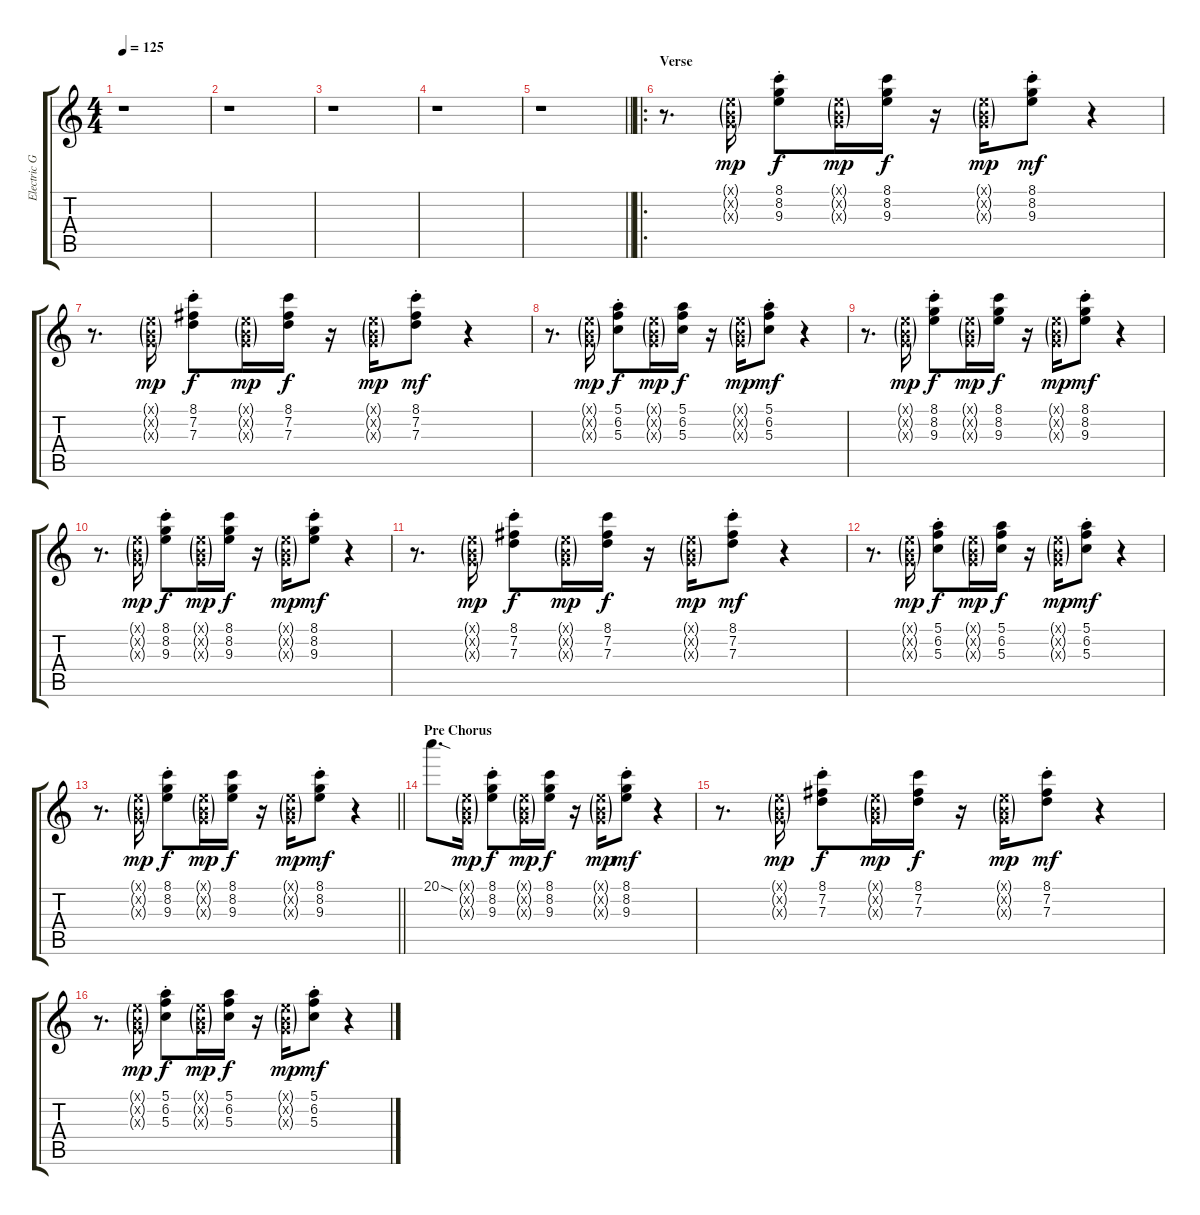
\track ("Electric Guitar" "Electric G") {instrument electricguitarjazz}
\staff {score tabs}
\tuning (E4 B3 G3 D3 A2 E2) {hide}
\ts (4 4)
\tempo 125
\clef g2
\ks c
r.1{dy ff} |
r.1 |
r.1 |
r.1 |
\barLineRight lightlight
r.1 |
\ro
\section ("" "Verse")
r.8{d balance 8 instrument electricguitarjazz} (0.1{g x} 0.2{g x} 0.3{g x}).16{dy mp} (8.1{st} 8.2{st} 9.3{st}).8{dy f} (0.1{g x} 0.2{g x} 0.3{g x}).16{dy mp} (8.1 8.2 9.3).16{dy f} r.16 (0.1{g x} 0.2{g x} 0.3{g x}).16{dy mp} (8.1{st} 8.2{st} 9.3{st}).8{dy mf} r.4 |
r.8{d} (0.1{g x} 0.2{g x} 0.3{g x}).16{dy mp} (8.1{st} 7.2{st} 7.3{st}).8{dy f} (0.1{g x} 0.2{g x} 0.3{g x}).16{dy mp} (8.1 7.2 7.3).16{dy f} r.16 (0.1{g x} 0.2{g x} 0.3{g x}).16{dy mp} (8.1{st} 7.2{st} 7.3{st}).8{dy mf} r.4 |
r.8{d} (0.1{g x} 0.2{g x} 0.3{g x}).16{dy mp} (5.1{st} 6.2{st} 5.3{st}).8{dy f} (0.1{g x} 0.2{g x} 0.3{g x}).16{dy mp} (5.1 6.2 5.3).16{dy f} r.16 (0.1{g x} 0.2{g x} 0.3{g x}).16{dy mp} (5.1{st} 6.2{st} 5.3{st}).8{dy mf} r.4 |
r.8{d} (0.1{g x} 0.2{g x} 0.3{g x}).16{dy mp} (8.1{st} 8.2{st} 9.3{st}).8{dy f} (0.1{g x} 0.2{g x} 0.3{g x}).16{dy mp} (8.1 8.2 9.3).16{dy f} r.16 (0.1{g x} 0.2{g x} 0.3{g x}).16{dy mp} (8.1{st} 8.2{st} 9.3{st}).8{dy mf} r.4 |
r.8{d} (0.1{g x} 0.2{g x} 0.3{g x}).16{dy mp} (8.1{st} 8.2{st} 9.3{st}).8{dy f} (0.1{g x} 0.2{g x} 0.3{g x}).16{dy mp} (8.1 8.2 9.3).16{dy f} r.16 (0.1{g x} 0.2{g x} 0.3{g x}).16{dy mp} (8.1{st} 8.2{st} 9.3{st}).8{dy mf} r.4 |
r.8{d} (0.1{g x} 0.2{g x} 0.3{g x}).16{dy mp} (8.1{st} 7.2{st} 7.3{st}).8{dy f} (0.1{g x} 0.2{g x} 0.3{g x}).16{dy mp} (8.1 7.2 7.3).16{dy f} r.16 (0.1{g x} 0.2{g x} 0.3{g x}).16{dy mp} (8.1{st} 7.2{st} 7.3{st}).8{dy mf} r.4 |
r.8{d} (0.1{g x} 0.2{g x} 0.3{g x}).16{dy mp} (5.1{st} 6.2{st} 5.3{st}).8{dy f} (0.1{g x} 0.2{g x} 0.3{g x}).16{dy mp} (5.1 6.2 5.3).16{dy f} r.16 (0.1{g x} 0.2{g x} 0.3{g x}).16{dy mp} (5.1{st} 6.2{st} 5.3{st}).8{dy mf} r.4 |
\barLineRight lightlight
r.8{d} (0.1{g x} 0.2{g x} 0.3{g x}).16{dy mp} (8.1{st} 8.2{st} 9.3{st}).8{dy f} (0.1{g x} 0.2{g x} 0.3{g x}).16{dy mp} (8.1 8.2 9.3).16{dy f} r.16 (0.1{g x} 0.2{g x} 0.3{g x}).16{dy mp} (8.1{st} 8.2{st} 9.3{st}).8{dy mf} r.4 |
\section ("" "Pre Chorus")
20.1{sod}.8{d} (0.1{g x} 0.2{g x} 0.3{g x}).16{dy mp} (8.1{st} 8.2{st} 9.3{st}).8{dy f} (0.1{g x} 0.2{g x} 0.3{g x}).16{dy mp} (8.1 8.2 9.3).16{dy f} r.16 (0.1{g x} 0.2{g x} 0.3{g x}).16{dy mp} (8.1{st} 8.2{st} 9.3{st}).8{dy mf} r.4 |
r.8{d} (0.1{g x} 0.2{g x} 0.3{g x}).16{dy mp} (8.1{st} 7.2{st} 7.3{st}).8{dy f} (0.1{g x} 0.2{g x} 0.3{g x}).16{dy mp} (8.1 7.2 7.3).16{dy f} r.16 (0.1{g x} 0.2{g x} 0.3{g x}).16{dy mp} (8.1{st} 7.2{st} 7.3{st}).8{dy mf} r.4 |
r.8{d} (0.1{g x} 0.2{g x} 0.3{g x}).16{dy mp} (5.1{st} 6.2{st} 5.3{st}).8{dy f} (0.1{g x} 0.2{g x} 0.3{g x}).16{dy mp} (5.1 6.2 5.3).16{dy f} r.16 (0.1{g x} 0.2{g x} 0.3{g x}).16{dy mp} (5.1{st} 6.2{st} 5.3{st}).8{dy mf} r.4
